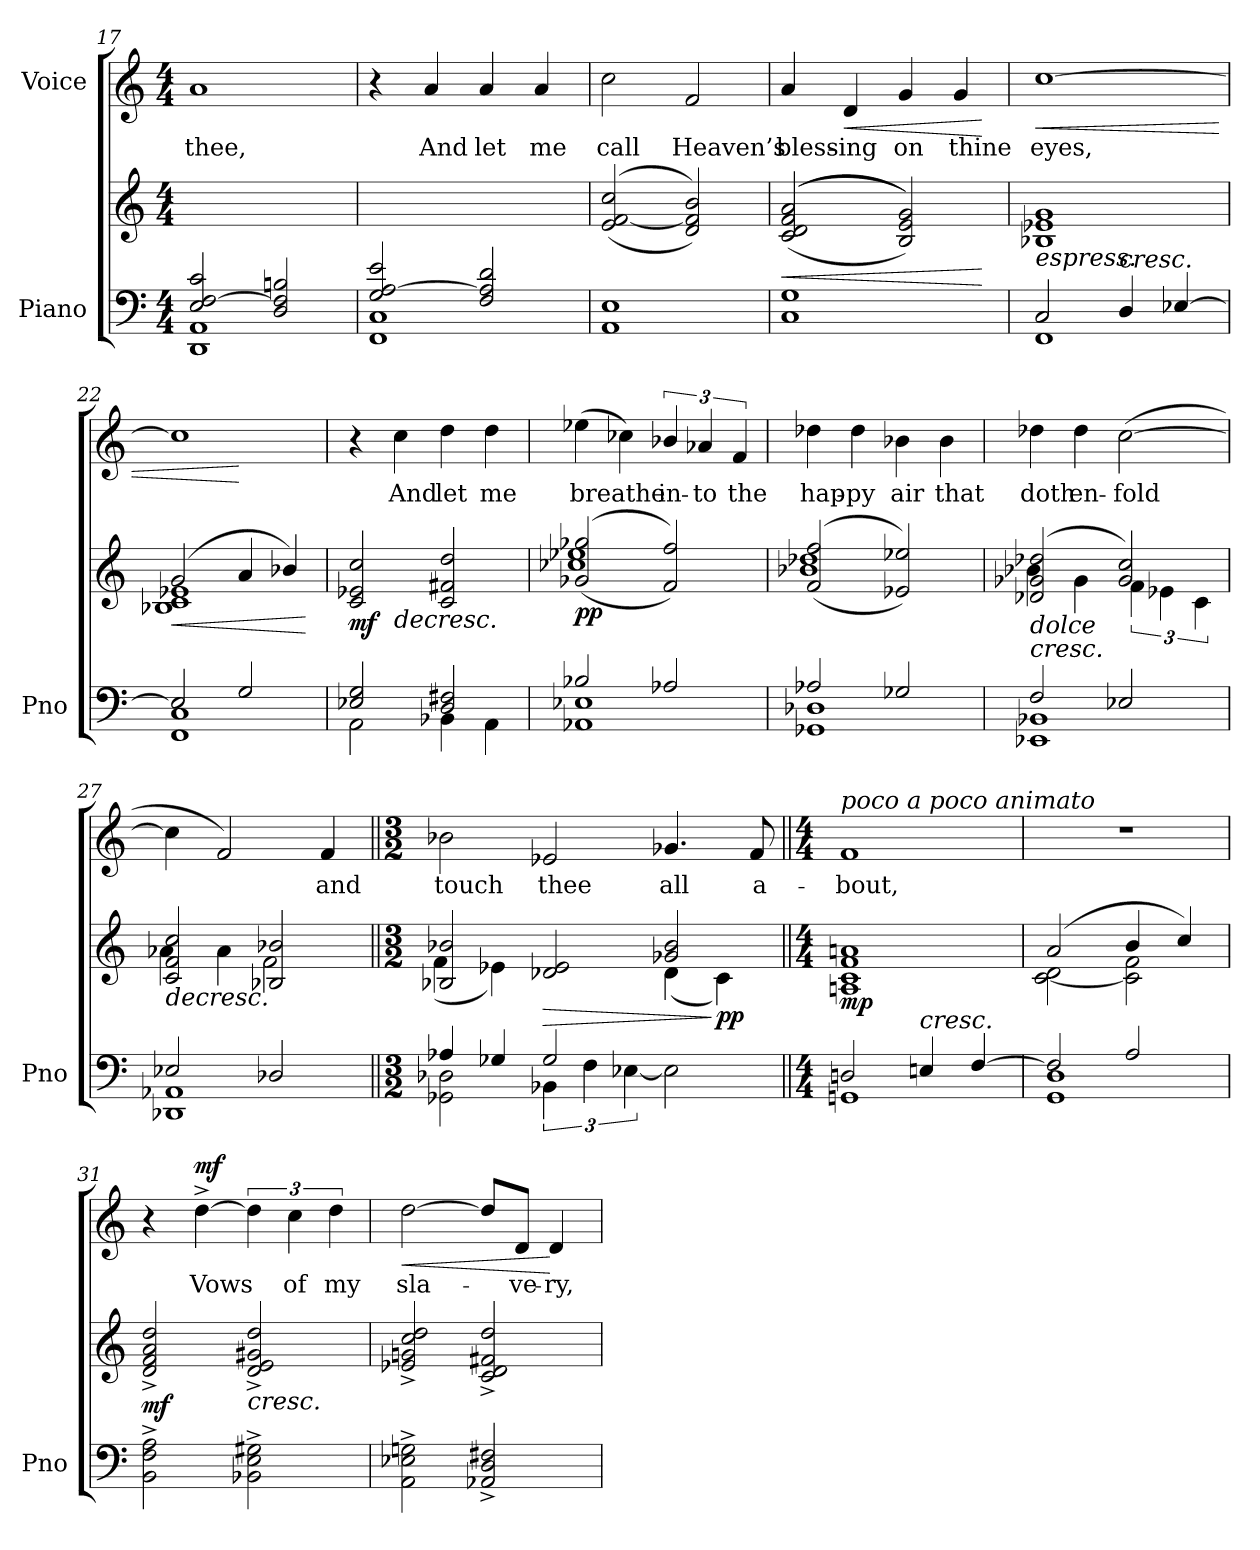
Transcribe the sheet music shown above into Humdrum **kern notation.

**kern	**kern	**dynam	**kern	**text	**dynam
*part2	*part2	*part2	*part1	*part1	*part1
*staff3	*staff2	*staff2/3	*staff1	*staff1	*staff1
*I"Piano	*	*	*I"Voice	*	*
*I'Pno	*	*	*	*	*
*clefF4	*clefG2	*	*clefG2	*	*
*k[]	*k[]	*	*k[]	*	*
*M4/4	*M4/4	*	*M4/4	*	*
=17	=17	=17	=17	=17	=17
*^	*	*	*	*	*
!	!	!	!	!	!LO:LY:b	!
2E/ [2F/ 2c/	1DD 1AA	1ryy	.	1a	thee,	.
2D/ 2F/] 2Bn/	.	.	.	.	.	.
!!LO:PB:g=z
=18	=18	=18	=18	=18	=18	=18
2G/ [2A/ 2e/	1FF 1C	1ryy	.	4r	.	.
!	!	!	!	!	!LO:LY:b	!
.	.	.	.	4a/	And	.
!	!	!	!	!	!LO:LY:b	!
2F/ 2A/] 2d/	.	.	.	4a/	let	.
!	!	!	!	!	!LO:LY:b	!
.	.	.	.	4a/	me	.
*v	*v	*	*	*	*	*
=19	=19	=19	=19	=19	=19
!	!	!	!	!LO:LY:b	!
1AA 1E	(>(<2e/ [2f/ 2cc/	.	2cc\	call	.
!	!	!	!	!LO:LY:b	!
.	2d/ 2f/] 2b/))	.	2f/	Heaven’s	.
=20	=20	=20	=20	=20	=20
!	!	!LO:HP:b	!	!LO:LY:b	!
1C 1G	(>(>(<2c/ 2d/ 2f/ 2a/	<	4a/	bless-	.
!	!	!	!	!LO:LY:b	!LO:HP:b
.	.	.	4d/	-ing	<
!	!	!	!	!LO:LY:b	!
.	2B/ 2e/ 2g/)))	.	4g/	on	.
!	!	!	!	!LO:LY:b	!
.	.	.	4g/	thine	.
.	.	[	.	.	[
=21	=21	=21	=21	=21	=21
*^	*	*	*	*	*
!	!	!LO:TX:b:i:t=espress.	!	!	!	!
!	!	!	!	!	!LO:LY:b	!LO:HP:b
2C/	1FF	1B-X 1e-X 1g	.	[1cc	eyes,	<
!LO:TX:a:i:t=cresc.	!	!	!	!	!	!
4D/	.	.	.	.	.	.
[4E-X/	.	.	.	.	.	.
=22	=22	=22	=22	=22	=22	=22
!	!	!	!LO:HP:b	!	!	!
*	*	*^	*	*^	*	*
2E-/]	1FF 1C	(>2g/	1B-X 1c 1e-X	<	1cc]	2rgyy	.	.
2G/	.	4a/	.	.	.	2ryy	.	[
.	.	4b-X/)	.	.	.	.	.	.
*v	*v	*	*	*	*v	*v	*	*
*	*v	*v	*	*	*	*
.	.	[	.	.	.
!!LO:LB:g=z
=23	=23	=23	=23	=23	=23
*^	*^	*	*	*	*
!	!	!	!	!LO:DY:b	!	!	!
2E-X/ 2G/	2AA\	2c/ 2e-X/ 2cc/	4ryy	mf	4r	.	.
!	!	!	!	!LO:HP:b	!	!LO:LY:b	!LO:DY:a
!	!	!	!	!	!	!	!LO:DY:n=1:a
.	.	.	4ryy	>	4cc\	And	p other-dynamics
!	!	!	!	!	!	!LO:LY:b	!
2D/ 2F#X/	4BB-X\	2c/ 2f#X/ 2dd/	4ryy	.	4dd\	let	.
!	!	!	!	!	!	!LO:LY:b	!
.	4AA\	.	4ryy	.	4dd\	me	.
=24	=24	=24	=24	=24	=24	=24	=24
!	!	!	!	!LO:DY:b	!	!LO:LY:b	!
2B-X/	1AA-X 1E-X	(<(>2g-X/ 2gg-X/	1cc-X 1ee-X	pp	(>4ee-X\	breathe	.
.	.	.	.	.	4cc-X\)	.	.
!	!	!	!	!	!	!LO:LY:b	!
2A-X/	.	2f/ 2ff/))	.	.	6b-X/	in-	.
!	!	!	!	!	!	!LO:LY:b	!
.	.	.	.	.	6a-X/	-to	.
!	!	!	!	!	!	!LO:LY:b	!
.	.	.	.	.	6f/	the	.
=25	=25	=25	=25	=25	=25	=25	=25
!	!	!	!	!	!	!LO:LY:b	!
2A-X/	1GG-X 1D-X	(>(<2f/ 2ff/	1b-X 1dd-X	.	4dd-X\	hap-	.
!	!	!	!	!	!	!LO:LY:b	!
.	.	.	.	.	4dd-\	-py	.
!	!	!	!	!	!	!LO:LY:b	!
2G-X/	.	2e-X/ 2ee-X/))	.	.	4b-X\	air	.
!	!	!	!	!	!	!LO:LY:b	!
.	.	.	.	.	4b-\	that	.
=26	=26	=26	=26	=26	=26	=26	=26
!	!	!LO:TX:b:i:t=dolce	!	!	!	!	!
!	!	!	!	!LO:HP:b	!	!LO:LY:b	!
2F/	1EE-X 1BB-X	(>2d-X/ 2g-X/ 2dd-X/	4b-X\	<	4dd-X\	doth	.
!	!	!	!	!	!	!LO:LY:b	!
.	.	.	4g-\	.	4dd-\	en-	.
!	!	!	!	!	!	!LO:LY:b	!
2E-X/	.	2g-/ 2cc/)	6f\	.	(>[2cc\	-fold	.
.	.	.	6e-X\	.	.	.	.
.	.	.	6c\	]	.	.	.
!!LO:LB:g=z
=27	=27	=27	=27	=27	=27	=27	=27
!	!	!	!	!LO:HP:b	!	!	!
2E-X/	1DD-X 1AA-X	2c/ 2f/ 2cc/	4a-X\	>	4cc\]	.	.
.	.	.	4a-\	.	2f/)	.	.
2D-X/	.	2B-X/ 2b-X/	2f\	.	.	.	.
!	!	!	!	!	!	!LO:LY:b	!
.	.	.	.	.	4f/	and	.
*v	*v	*	*	*	*	*	*
*	*v	*v	*	*	*	*
.	.	[	.	.	.
=28||	=28||	=28||	=28||	=28||	=28||
*M3/2	*M3/2	*	*M3/2	*	*
*^	*^	*	*	*	*
!	!	!	!	!	!	!LO:LY:b	!
4A-X/	2GG-X\ 2D-X\	2B-X/ 2b-X/	(<4f\	.	2b-X\	touch	.
4G-X/	.	.	4e-X\)	.	.	.	.
!	!	!	!	!LO:HP:b	!	!LO:LY:b	!
2G-/	6BB-X\	2d-X/ 2e-/	2ryy	>	2e-X/	thee	.
.	6F\	.	.	.	.	.	.
.	[6E-X\	.	.	.	.	.	.
!	!	!	!	!	!	!LO:LY:b	!
2ryy	2E-\]	2g-X/ 2b-/	(<4d-\	.	4.g-X/	all	.
!	!	!	!	!LO:DY:n=1:b	!	!	!
.	.	.	4c\)	] pp	.	.	.
!	!	!	!	!	!	!LO:LY:b	!
.	.	.	.	.	8f/	a-	.
*	*	*v	*v	*	*	*	*
=29||	=29||	=29||	=29||	=29||	=29||	=29||
*M4/4	*	*M4/4	*	*M4/4	*	*
*	*	*	*	*MM78	*	*
!	!	!	!	!LO:TX:a:i:t=poco a poco animato	!	!
!	!	!	!LO:DY:b	!	!LO:LY:b	!
2Dn/	1GGn	1An 1c 1f 1an	mp	1f	-bout,	.
!LO:TX:a:i:t=cresc.	!	!	!	!	!	!
4En/	.	.	.	.	.	.
[4F/	.	.	.	.	.	.
=30	=30	=30	=30	=30	=30	=30
*	*	*	*	*MM80	*	*
*	*	*^	*	*	*	*
2F/]	1GG 1D	(>2a/	[2c\ 2d\	.	1r	.	.
2A/	.	4b/	2c\] 2f\	.	.	.	.
.	.	4cc/)	.	]	.	.	.
*v	*v	*	*	*	*	*	*
*	*v	*v	*	*	*	*
=31	=31	=31	=31	=31	=31
*	*	*	*MM82	*	*
!	!	!LO:DY:b	!	!	!
2BB\^ 2F\^ 2A\^	2d/^ 2f/^ 2a/^ 2dd/^	mf	4r	.	.
!	!	!	!	!LO:LY:b	!LO:DY:a
.	.	.	[4dd^\	Vows	mf
!	!LO:TX:b:i:t=cresc.	!	!	!	!
2BB-X\^ 2E\^ 2G#X\^	2d/^ 2e/^ 2g#X/^ 2dd/^	.	6dd\]	.	.
!	!	!	!	!LO:LY:b	!
.	.	.	6cc\	of	.
!	!	!	!	!LO:LY:b	!
.	.	.	6dd\	my	.
!!LO:PB:g=z
=32	=32	=32	=32	=32	=32
*	*	*	*MM84	*	*
!	!	!	!	!LO:LY:b	!LO:HP:b
2AA\^ 2E-X\^ 2Gn\^	2e-X/^ 2gn/^ 2cc/^ 2dd/^	.	[2dd\	sla-	<
2AA-X/^ 2D/^ 2F#X/^	2c/^ 2d/^ 2f#X/^ 2dd/^	.	8dd/L]	.	.
!	!	!	!	!LO:LY:b	!
.	.	.	8d/J	-ve-	.
!	!	!	!	!LO:LY:b	!
.	.	.	4d/	-ry,	[
=	=	=	=	=	=
*-	*-	*-	*-	*-	*-
